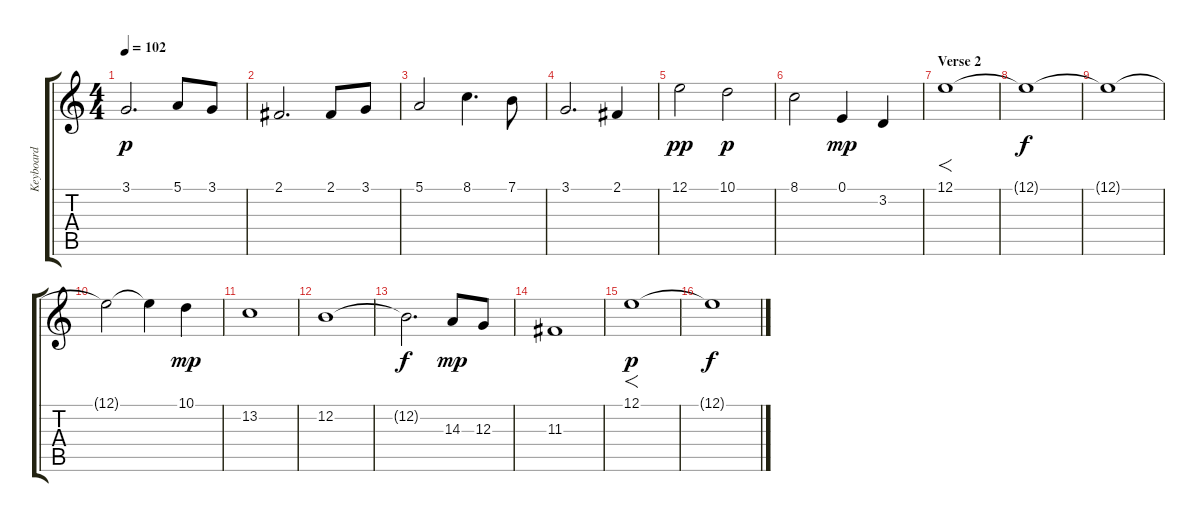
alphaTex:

\track ("Keyboard" "Keyboard") {instrument stringensemble1}
\staff {score tabs}
\tuning (E4 B3 G3 D3 A2 E2) {hide}
\ts (4 4)
\tempo 102
\clef g2
\ks c
3.1.2{d dy p} 5.1.8 3.1.8 |
2.1.2{d} 2.1.8 3.1.8 |
5.1.2 8.1.4{d} 7.1.8 |
3.1.2{d} 2.1.4 |
12.1.2{dy pp} 10.1.2{dy p} |
8.1.2 0.1.4{dy mp instrument frenchhorn} 3.2.4 |
\section ("" "Verse 2")
12.1.1{f instrument stringensemble1} |
12.1{t}.1{dy f} |
12.1{t}.1 |
12.1{t}.2 12.1{t}.4 10.1.4{dy mp} |
13.2.1 |
12.2.1 |
12.2{t}.2{d dy f} 14.3.8{dy mp} 12.3.8 |
11.3.1 |
12.1.1{f dy p} |
12.1{t}.1{dy f}
